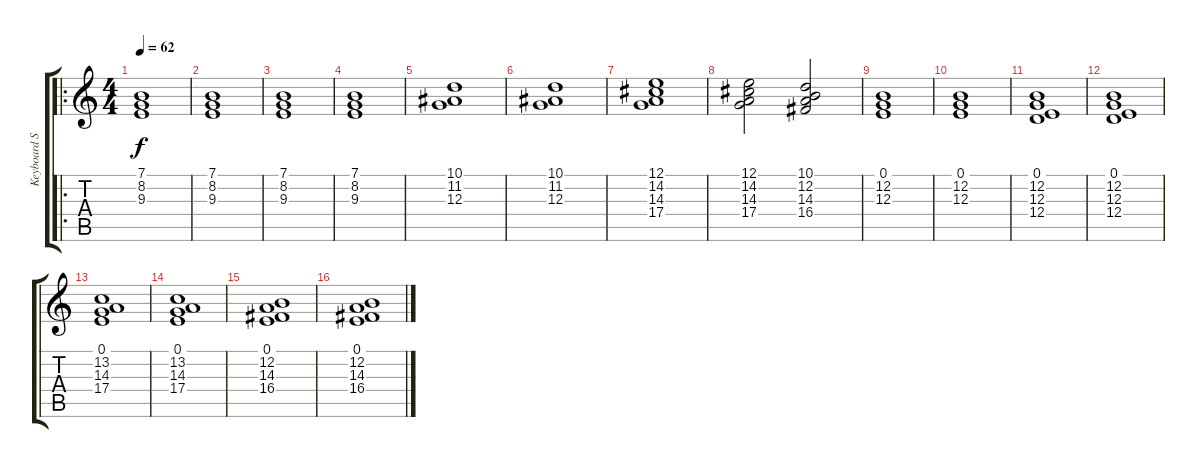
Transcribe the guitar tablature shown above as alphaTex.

\track ("Keyboard Strings" "Keyboard S") {instrument stringensemble1}
\staff {score tabs}
\tuning (E4 B3 G3 D3 A2 E2) {hide}
\ro
\ts (4 4)
\tempo 62
\clef g2
\ks c
(7.1 8.2 9.3).1{dy f instrument stringensemble1} |
(7.1 8.2 9.3).1 |
(7.1 8.2 9.3).1 |
(7.1 8.2 9.3).1 |
(10.1 11.2 12.3).1 |
(10.1 11.2 12.3).1 |
(12.1 14.2 14.3 17.4).1 |
(12.1 14.2 14.3 17.4).2 (10.1 12.2 14.3 16.4).2 |
(0.1 12.2 12.3).1 |
(0.1 12.2 12.3).1 |
(0.1 12.2 12.3 12.4).1 |
(0.1 12.2 12.3 12.4).1 |
(0.1 13.2 14.3 17.4).1 |
(0.1 13.2 14.3 17.4).1 |
(0.1 12.2 14.3 16.4).1 |
(0.1 12.2 14.3 16.4).1
